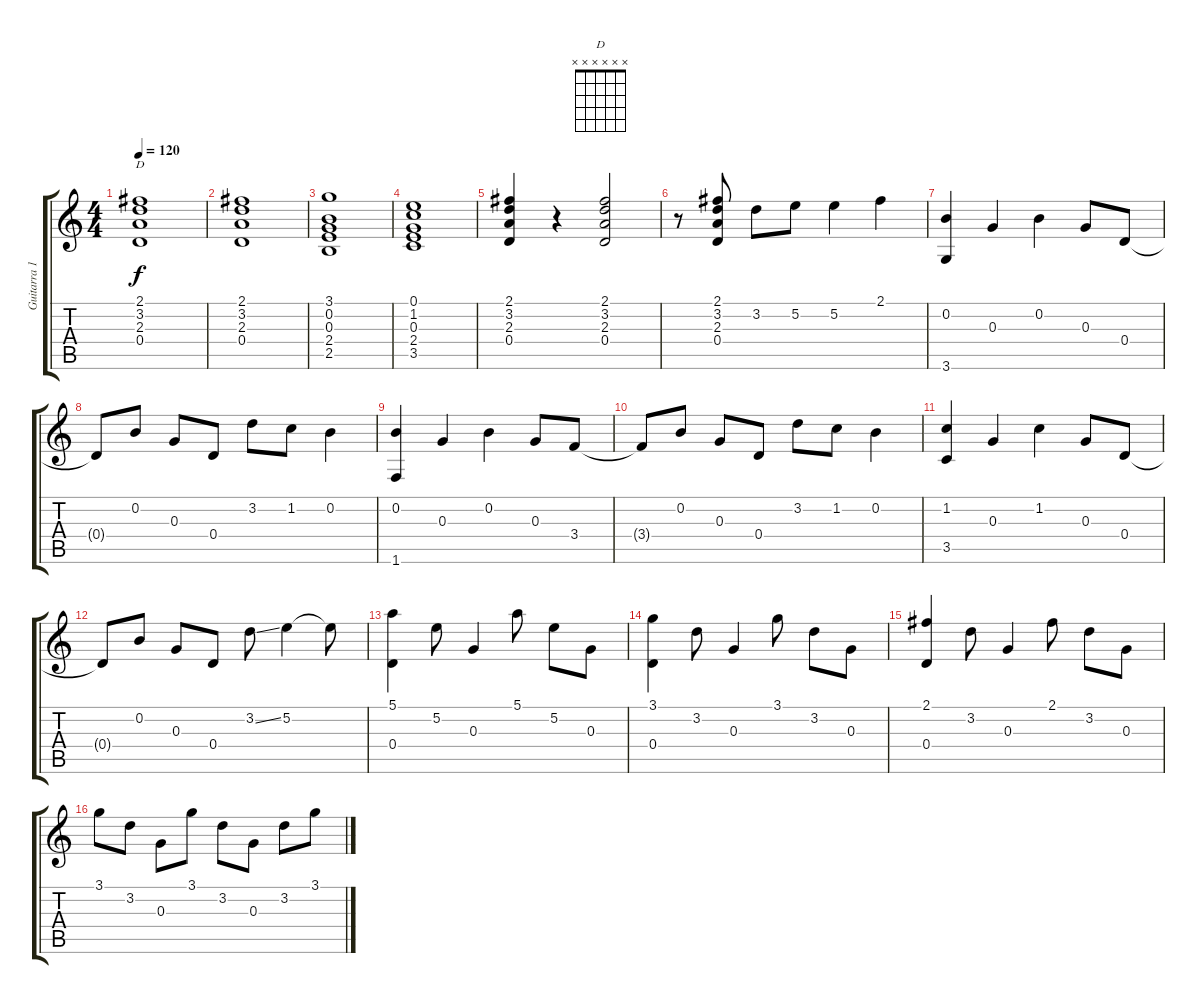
\track ("Guitarra 1" "Guitarra 1") {instrument acousticguitarsteel}
\staff {score tabs}
\tuning (E4 B3 G3 D3 A2 E2) {hide}
\chord ("D" x x x x x x) {firstfret 0}
\ts (4 4)
\tempo 120
\clef g2
\ks c
(2.1 3.2 2.3 0.4).1{ch "D" dy f} |
(2.1 3.2 2.3 0.4).1 |
(3.1 0.2 0.3 2.4 2.5).1 |
(0.1 1.2 0.3 2.4 3.5).1 |
(2.1 3.2 2.3 0.4).4 r.4 (2.1 3.2 2.3 0.4).2 |
r.8 (2.1 3.2 2.3 0.4).8 3.2.8 5.2.8 5.2.4 2.1.4 |
(0.2 3.6).4 0.3.4 0.2.4 0.3.8 0.4.8 |
0.4{t}.8 0.2.8 0.3.8 0.4.8 3.2.8 1.2.8 0.2.4 |
(0.2 1.6).4 0.3.4 0.2.4 0.3.8 3.4.8 |
3.4{t}.8 0.2.8 0.3.8 0.4.8 3.2.8 1.2.8 0.2.4 |
(1.2 3.5).4 0.3.4 1.2.4 0.3.8 0.4.8 |
0.4{t}.8 0.2.8 0.3.8 0.4.8 3.2{ss}.8 5.2.4 5.2{t}.8 |
(5.1 0.4).4 5.2.8 0.3.4 5.1.8 5.2.8 0.3.8 |
(3.1 0.4).4 3.2.8 0.3.4 3.1.8 3.2.8 0.3.8 |
(2.1 0.4).4 3.2.8 0.3.4 2.1.8 3.2.8 0.3.8 |
3.1.8 3.2.8 0.3.8 3.1.8 3.2.8 0.3.8 3.2.8 3.1.8
